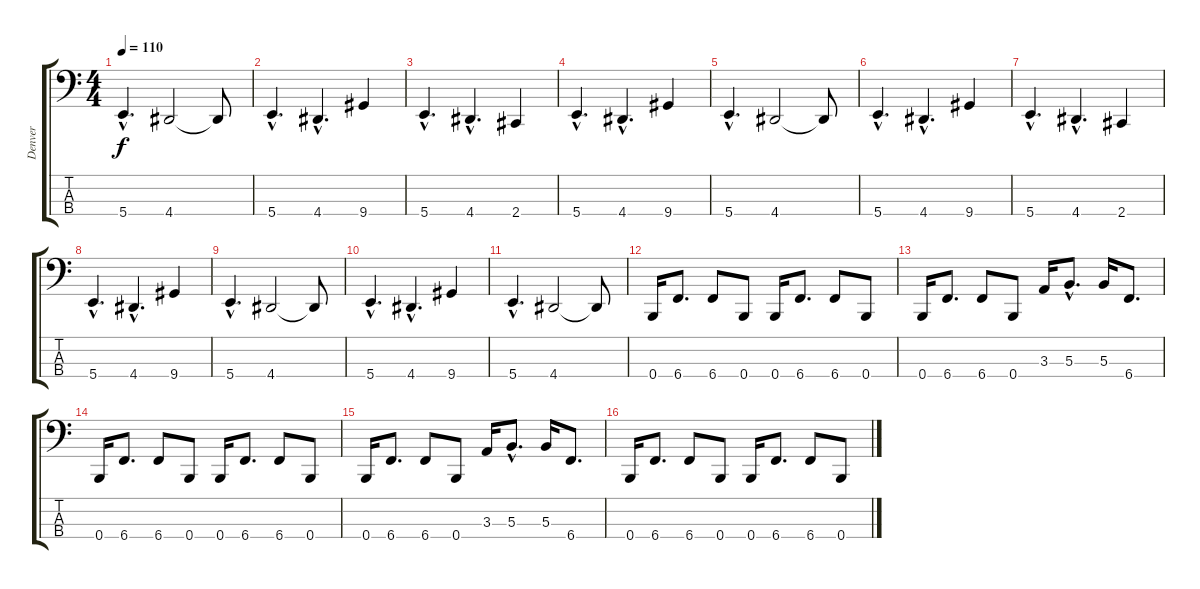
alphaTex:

\track ("Denver" "Denver") {instrument electricbasspick}
\staff {score tabs}
\tuning (E2 B1 Gb1 B0) {hide}
\ts (4 4)
\tempo 110
\clef f4
\ks c
5.4{hac}.4{d dy f} 4.4.2 4.4{t}.8 |
5.4{hac}.4{d} 4.4{hac}.4{d} 9.4.4 |
5.4{hac}.4{d} 4.4{hac}.4{d} 2.4.4 |
5.4{hac}.4{d} 4.4{hac}.4{d} 9.4.4 |
5.4{hac}.4{d} 4.4.2 4.4{t}.8 |
5.4{hac}.4{d} 4.4{hac}.4{d} 9.4.4 |
5.4{hac}.4{d} 4.4{hac}.4{d} 2.4.4 |
5.4{hac}.4{d} 4.4{hac}.4{d} 9.4.4 |
5.4{hac}.4{d} 4.4.2 4.4{t}.8 |
5.4{hac}.4{d} 4.4{hac}.4{d} 9.4.4 |
5.4{hac}.4{d} 4.4.2 4.4{t}.8 |
0.4.16 6.4.8{d} 6.4.8 0.4.8 0.4.16 6.4.8{d} 6.4.8 0.4.8 |
0.4.16 6.4.8{d} 6.4.8 0.4.8 3.3.16 5.3{hac}.8{d} 5.3.16 6.4.8{d} |
0.4.16 6.4.8{d} 6.4.8 0.4.8 0.4.16 6.4.8{d} 6.4.8 0.4.8 |
0.4.16 6.4.8{d} 6.4.8 0.4.8 3.3.16 5.3{hac}.8{d} 5.3.16 6.4.8{d} |
0.4.16 6.4.8{d} 6.4.8 0.4.8 0.4.16 6.4.8{d} 6.4.8 0.4.8
